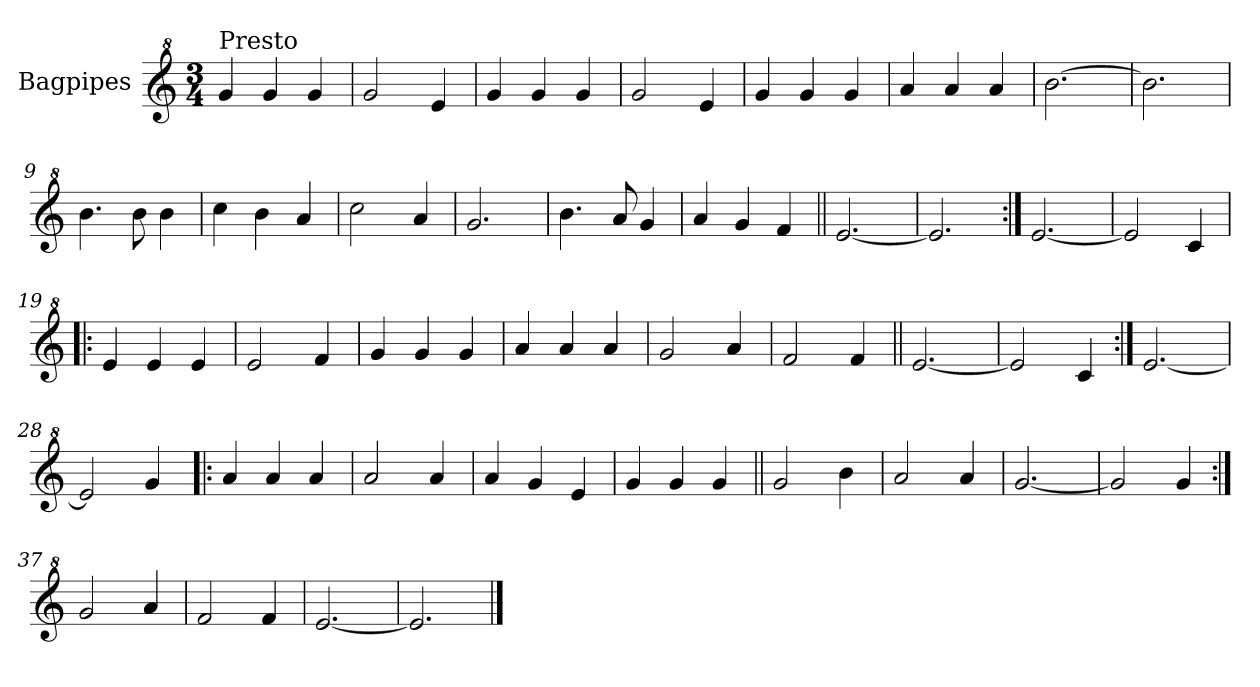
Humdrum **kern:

**kern
*part1
*staff1
*I"Bagpipes
*I'Bag
*clefG^2
*k[]
*C:
*M3/4
=1
!LO:TX:a:t=Presto
4gg/
4gg/
4gg/
=2
2gg/
4ee/
=3
4gg/
4gg/
4gg/
=4
2gg/
4ee/
=5
4gg/
4gg/
4gg/
=6
4aa/
4aa/
4aa/
=7
[2.bb\
=8
2.bb\]
=9
4.bb\
8bb\
4bb\
=10
4ccc\
4bb\
4aa/
=11
2ccc\
4aa/
=12
2.gg/
=13
4.bb\
8aa/
4gg/
=14
4aa/
4gg/
4ff/
!!LO:LB:g=z
=15||
[2.ee/
=16
2.ee/]
=17:|!
[2.ee/
=18
2ee/]
4cc/
=19!|:
4ee/
4ee/
4ee/
=20
2ee/
4ff/
=21
4gg/
4gg/
4gg/
=22
4aa/
4aa/
4aa/
=23
2gg/
4aa/
=24
2ff/
4ff/
=25||
[2.ee/
=26
2ee/]
4cc/
=27:|!
[2.ee/
=28
2ee/]
4gg/
=29!|:
4aa/
4aa/
4aa/
!!LO:LB:g=z
=30
2aa/
4aa/
=31
4aa/
4gg/
4ee/
=32
4gg/
4gg/
4gg/
=33||
2gg/
4bb\
=34
2aa/
4aa/
=35
[2.gg/
=36
2gg/]
4gg/
=37:|!
2gg/
4aa/
=38
2ff/
4ff/
=39
[2.ee/
=40
2.ee/]
==
*-
